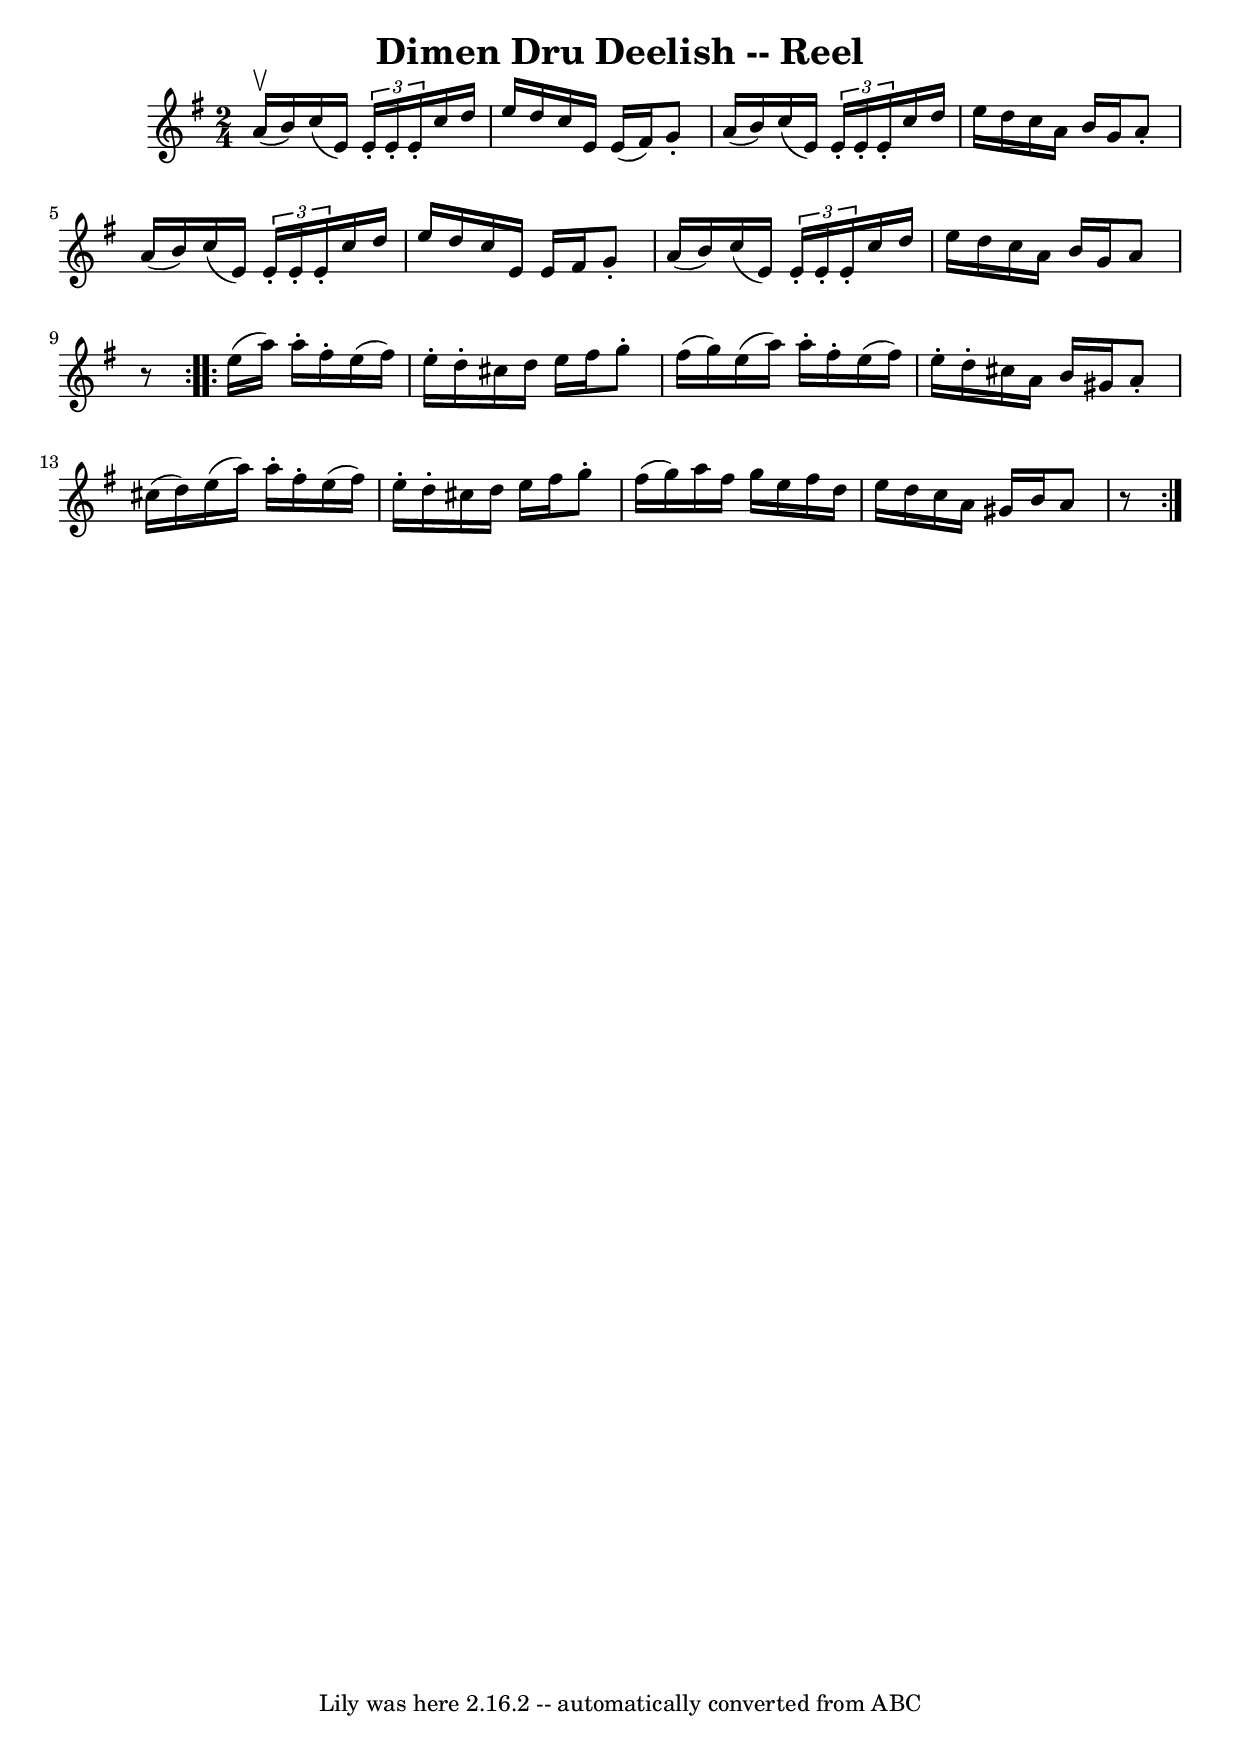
\version "2.16.2"
\include "Mammoth.ily"
\header {
  %% book = "Ryan's Mammoth Collection"
  crossRefNumber = "1"
  footnotes = "\\\\182\\\\The book has the triplets written as demisemiquavers."
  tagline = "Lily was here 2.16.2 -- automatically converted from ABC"
  title = "Dimen Dru Deelish -- Reel"

}
voicedefault =  {



  \repeat volta 2 {

    \time 2/4 
    \key a \dorian
    a'16^\upbow(b'16) |
    c''16 (e'16 ) \times 2/3 { e'16-. e'16-. e'16-. 
		 } c''16 d''16 e''16    
    d''16    |
    c''16 e'16 e'16 (fis'16) g'8-. a'16 (
    b'16)   |
    c''16 (e'16) \times 2/3 { e'16-. e'16-.   
			      e'16-. 
			    } c''16 d''16 e''16 d''16    |
    c''16 a'16    
    b'16 g'16 a'8-. a'16 (b'16)   |
    c''16 (e'16) 
    \times 2/3 { e'16-. e'16-. e'16-. 
	       } c''16 d''16 e''16 d''16 
    |
    c''16 e'16 e'16 fis'16 g'8-. a'16 (b'16)   
    |
    c''16 (e'16) \times 2/3 { e'16-. e'16-. e'16-. 
			    }   
    c''16 d''16 e''16 d''16    |
    c''16 a'16 b'16 g'16    
    a'8    r8   
  } 
  \repeat volta 2 {
    e''16 (a''16) a''16-. fis''16-. 
    e''16 (fis''16) e''16-. d''16-.   |
    cis''16 d''16    
    e''16 fis''16 g''8-. fis''16 (g''16)   |
    e''16 (
    a''16) a''16-. fis''16-. e''16 (fis''16) e''16-. d''16-. 
    |
    cis''16 a'16 b'16 gis'16 a'8-. cis''16 (d''16)   |
    e''16 (a''16) a''16-. fis''16-. e''16 (
    fis''16) e''16-. d''16-.   |
    cis''16 d''16 e''16    
    fis''16 g''8-. fis''16 (g''16)   |
    a''16 fis''16    
    g''16 e''16 fis''16 d''16 e''16 d''16    |
    c''16    
    a'16 gis'16 b'16 a'8    r8   
  }   

}

\score{
  <<

    \context Staff="default"
    {
      \voicedefault 
      
    }

  >>
  \layout {
    
  }
  \midi {
  }

}
